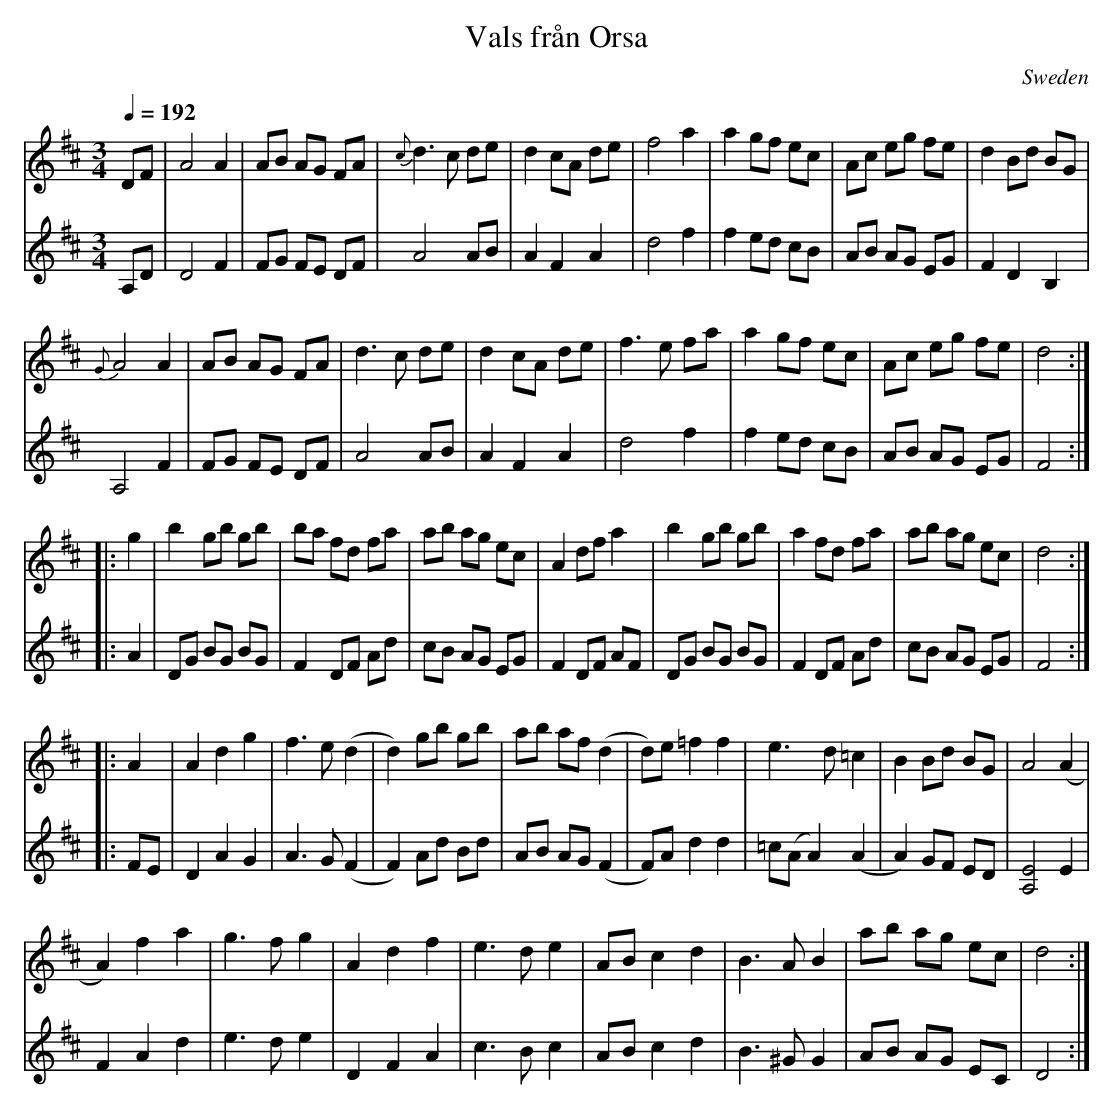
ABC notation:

X:1
T:Vals från Orsa
M:3/4
O:Sweden
Q:1/4=192
K:D major
V:1
DF|\
A4A2| AB AG FA| {c}d3c de| d2 cA de|\
f4a2| a2 gf ec| Ac eg fe| d2 Bd BG|
{G}A4 A2| AB AG FA| d3c de| d2cA de|\
f3e fa| a2 gf ec| Ac eg fe| d4:|
|: g2|\
b2 gb gb| ba fd fa| ab ag ec| A2 df a2|\
b2gb gb| a2 fd fa| ab ag ec| d4:|
|: A2|\
A2 d2g2| f3e (d2| d2) gb gb| ab af (d2|\
d)e =f2 f2| e3d =c2| B2 Bd BG| A4 (A2|
A2) f2 a2| g3f g2| A2 d2 f2| e3d e2|\
AB c2d2| B3A B2| ab ag ec| d4:|
V:2
A,D|\
D4F2|FG FE DF| A4AB| A2F2A2| \
d4f2| f2 ed cB| AB AG EG| F2D2B,2|\
A,4F2| FG FE DF| A4AB| A2F2A2| \
d4f2| f2 ed cB| AB AG EG| F4 :|\
|:A2|\
DG BG BG| F2DF Ad| cB AG EG| F2DF AF|\
DG BG BG| F2DF Ad| cB AG EG| F4:|\
|:FE|\
D2A2G2| A3G (F2|F2)Ad Bd| AB AG (F2|\
F)A d2d2| =c(A A2)(A2|A2)GF ED |[A,4E4]E2|\
F2A2d2|e3de2| D2F2A2| c3Bc2| \
AB c2d2| B3^G G2| AB AG EC| D4:|
